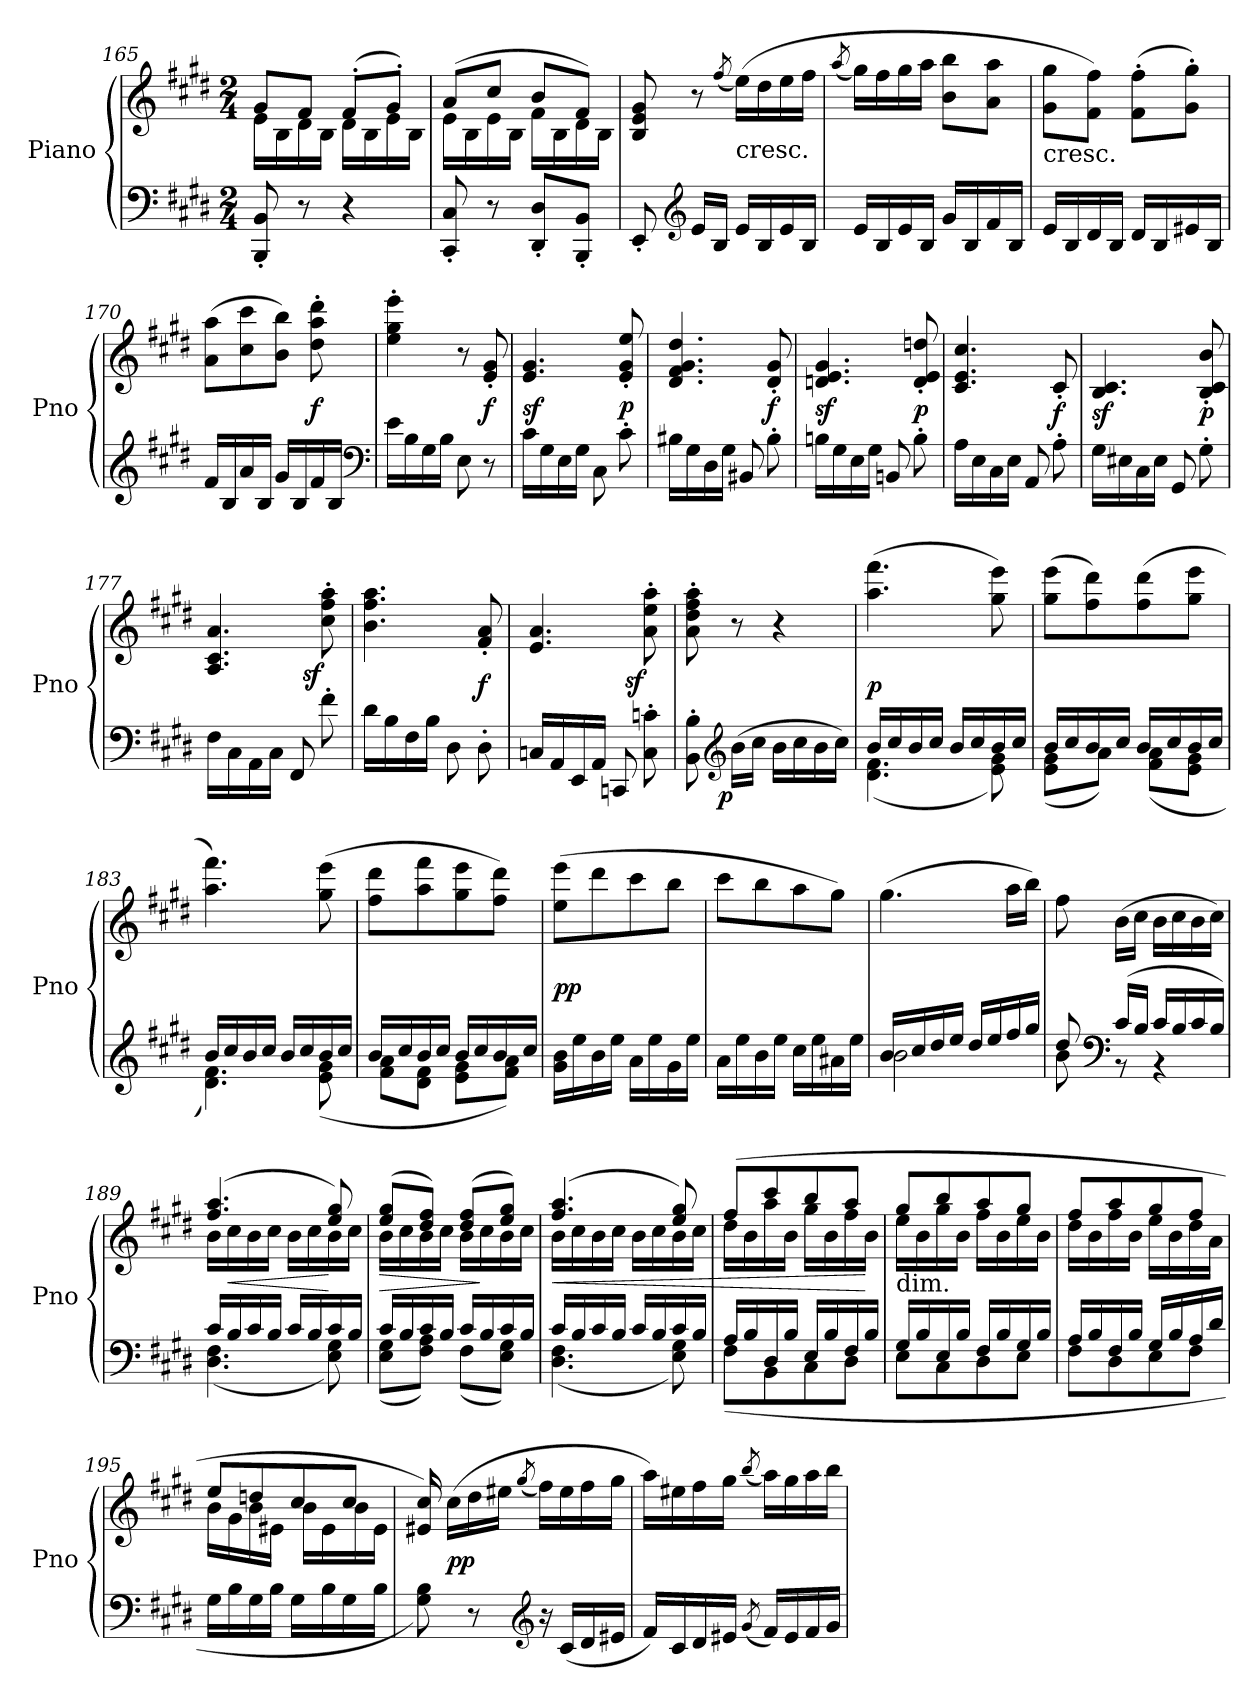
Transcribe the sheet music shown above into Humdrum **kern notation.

**kern	**kern	**dynam
*part1	*part1	*part1
*staff2	*staff1	*staff1/2
*I"Piano	*	*
*I'Pno	*	*
*clefF4	*clefG2	*
*k[f#c#g#d#]	*k[f#c#g#d#]	*
*M2/4	*M2/4	*
=165	=165	=165
*	*^	*
8BBB' 8BB'	8g#L	16eLL	.
.	.	16B	.
8r	8f#J	16d#	.
.	.	16BJJ	.
4r	(8f#'L	16d#LL	.
.	.	16B	.
.	8g#'J)	16e	.
.	.	16BJJ	.
=166	=166	=166	=166
8CC#' 8C#'	(8aL	16eLL	.
.	.	16B	.
8r	8cc#J	16e	.
.	.	16BJJ	.
8DD#' 8D#'L	8bL	16f#LL	.
.	.	16B	.
8BBB' 8BB'J	8f#J)	16d#	.
.	.	16BJJ	.
*	*v	*v	*
=167	=167	=167
8EE'	8B 8e 8g#	.
*clefG2	*	*
16eLL	8r	.
16BJJ	.	.
.	(8qff#	.
!	!LO:TX:c:t=cresc.	!
16eLL	(16eeLL)	.
16B	16dd#	.
16e	16ee	.
16BJJ	16ff#JJ	.
=168	=168	=168
.	(8qaa	.
16eLL	16gg#LL)	.
16B	16ff#	.
16e	16gg#	.
16BJJ	16aaJJ	.
16g#LL	8b 8bbL	.
16B	.	.
16f#	8a 8aaJ	.
16BJJ	.	.
=169	=169	=169
!	!LO:TX:c:t=cresc.	!
16eLL	8g# 8gg#L	.
16B	.	.
16d#	8f# 8ff#J)	.
16BJJ	.	.
16d#LL	(8f#' 8ff#'L	.
16B	.	.
16e#X	8g#' 8gg#'J)	.
16BJJ	.	.
=170	=170	=170
16f#LL	(8a 8aaL	.
16B	.	.
16a	8cc# 8ccc#	.
16BJJ	.	.
16g#LL	8b 8bbJ)	.
16B	.	.
16f#	8dd#' 8aa' 8ddd#'	f
16BJJ	.	.
*clefF4	*	*
=171	=171	=171
16eLL	4ee' 4gg#' 4eee'	.
16B	.	.
16G#	.	.
16BJJ	.	.
8E	8r	.
8r	8e' 8g#'	f
=172	=172	=172
16c#LL	4.e 4.g#	sf
16G#	.	.
16E	.	.
16G#JJ	.	.
8C#\	.	.
8c#'	8e' 8g#' 8ee'	p
=173	=173	=173
16B#XLL	4.d# 4.f# 4.g# 4.dd#	.
16G#	.	.
16D#	.	.
16G#JJ	.	.
8BB#X	.	.
8B#'	8d#' 8g#'	f
=174	=174	=174
16BnLL	4.dn 4.e 4.g#	sf
16G#	.	.
16E	.	.
16G#JJ	.	.
8BBn	.	.
8B'	8d' 8e' 8ddn'	p
=175	=175	=175
16ALL	4.c# 4.e 4.cc#	.
16E	.	.
16C#	.	.
16EJJ	.	.
8AA	.	.
8A'	8c#'	f
=176	=176	=176
16G#LL	4.B 4.c#	sf
16E#X	.	.
16C#	.	.
16E#JJ	.	.
8GG#	.	.
8G#'	8B' 8c#' 8b'	p
=177	=177	=177
16F#\LL	4.A 4.c# 4.a	.
16C#\	.	.
16AA\	.	.
16C#\JJ	.	.
8FF#	.	.
!	!	!LO:DY:rj
8f#'	8cc#' 8ff#' 8aa'	sf
=178	=178	=178
16d#LL	4.b 4.ff# 4.aa	.
16B	.	.
16F#	.	.
16BJJ	.	.
8D#	.	.
8D#'	8f#' 8a'	f
=179	=179	=179
16CnLL	4.e 4.a	.
16AA	.	.
16EE	.	.
16AAJJ	.	.
8CCn	.	.
!	!	!LO:DY:rj
8C' 8cn'	8a' 8ee' 8aa'	sf
=180	=180	=180
8BB' 8B'	8a' 8dd#' 8ff#' 8aa'	.
*clefG2	*	*
!	!	!LO:DY:b=2:rj
(16bLL	8r	p
16cc#JJ	.	.
16bLL	4r	.
16cc#	.	.
16b	.	.
16cc#JJ)	.	.
=181	=181	=181
*^	*	*
16bLL	(4.d# 4.f#	(4.aa 4.fff#	p
16cc#	.	.	.
16b	.	.	.
16cc#JJ	.	.	.
16bLL	.	.	.
16cc#	.	.	.
16b	8e 8g#)	8gg# 8eee)	.
16cc#JJ	.	.	.
=182	=182	=182	=182
16bLL	(8e 8g#L	(8gg# 8eeeL	.
16cc#	.	.	.
16b	8aJ)	8ff# 8ddd#)	.
16cc#JJ	.	.	.
16bLL	(8f# 8aL	(8ff# 8ddd#	.
16cc#	.	.	.
16b	8e 8g#J	8gg# 8eeeJ	.
16cc#JJ	.	.	.
=183	=183	=183	=183
16bLL	4.d# 4.f#)	4.aa 4.fff#)	.
16cc#	.	.	.
16b	.	.	.
16cc#JJ	.	.	.
16bLL	.	.	.
16cc#	.	.	.
16b	(8e 8g#	(8gg# 8eee	.
16cc#JJ	.	.	.
=184	=184	=184	=184
16bLL	8f# 8aL	8ff# 8ddd#L	.
16cc#	.	.	.
16b	8d# 8f#J	8aa 8fff#	.
16cc#JJ	.	.	.
16bLL	8e 8g#L	8gg# 8eee	.
16cc#	.	.	.
16b	8f# 8aJ)	8ff# 8ddd#J)	.
16cc#JJ	.	.	.
*v	*v	*	*
=185	=185	=185
16g# 16bLL	(8ee 8eeeL	pp
16ee	.	.
16b	8ddd#	.
16eeJJ	.	.
16aLL	8ccc#	.
16ee	.	.
16g#	8bbJ	.
16eeJJ	.	.
=186	=186	=186
16aLL	8ccc#L	.
16ee	.	.
16b	8bb	.
16eeJJ	.	.
16cc#LL	8aa	.
16ee	.	.
16a#X	8gg#J)	.
16eeJJ	.	.
=187	=187	=187
*^	*	*
16bLL	2b	(4.gg#	.
16cc#	.	.	.
16dd#	.	.	.
16eeJJ	.	.	.
16dd#LL	.	.	.
16ee	.	.	.
16ff#	.	16aaLL	.
16gg#JJ	.	16bbJJ)	.
=188	=188	=188	=188
8dd#	8b	8ff#	.
*clefF4	*	*	*
(16c#LL	8r	(16bLL	.
16BJJ	.	16cc#JJ	.
16c#LL	4r	16bLL	.
16B	.	16cc#	.
16c#	.	16b	.
16BJJ)	.	16cc#JJ)	.
=189	=189	=189	=189
*	*	*^	*
16c#LL	(4.D# 4.F#	(4.ff# 4.aa	16bLL	.
16B	.	.	16cc#	<
16c#	.	.	16b	.
16BJJ	.	.	16cc#JJ	.
16c#LL	.	.	16bLL	.
16B	.	.	16cc#	.
16c#	8E 8G#)	8ee 8gg#)	16b	[
16BJJ	.	.	16cc#JJ	.
=190	=190	=190	=190	=190
16c#LL	(8E 8G#L	(8ee 8gg#L	16bLL	>
16B	.	.	16cc#	.
16c#	8F# 8AJ)	8dd# 8ff#J)	16b	.
16BJJ	.	.	16cc#JJ	.
16c#LL	(8F#L	(8dd# 8ff#L	16bLL	.
16B	.	.	16cc#	]
16c#	8E 8G#J)	8ee 8gg#J)	16b	.
16BJJ	.	.	16cc#JJ	.
=191	=191	=191	=191	=191
16c#LL	(4.D# 4.F#	(4.ff# 4.aa	16bLL	<
16B	.	.	16cc#	.
16c#	.	.	16b	.
16BJJ	.	.	16cc#JJ	.
16c#LL	.	.	16bLL	.
16B	.	.	16cc#	.
16c#	8E 8G#)	8ee 8gg#)	16b	.
16BJJ	.	.	16cc#JJ	.
=192	=192	=192	=192	=192
16ALL	(8F#L	(8ff#L	16dd#LL	.
16B	.	.	16b	.
16D#	8BB	8ccc#	16aa	.
16BJJ	.	.	16bJJ	.
16ELL	8C#	8bb	16gg#LL	.
16B	.	.	16b	.
16F#	8D#J	8aaJ	16ff#	.
16BJJ	.	.	16bJJ	[
=193	=193	=193	=193	=193
!	!	!LO:TX:c:t=dim.	!	!
16G#LL	8EL	8gg#L	16eeLL	.
16B	.	.	16b	.
16E	8C#	8bb	16gg#	.
16BJJ	.	.	16bJJ	.
16F#LL	8D#	8aa	16ff#LL	.
16B	.	.	16b	.
16G#	8EJ	8gg#J	16ee	.
16BJJ	.	.	16bJJ	.
=194	=194	=194	=194	=194
16ALL	8F#L	8ff#L	16dd#LL	.
16B	.	.	16b	.
16F#	8D#	8aa	16ff#	.
16BJJ	.	.	16bJJ	.
16G#LL	8E	8gg#	16eeLL	.
16B	.	.	16b	.
16A	8F#J	8ff#J	16dd#	.
16d#JJ	.	.	16aJJ	.
*v	*v	*	*	*
=195	=195	=195	=195
16G#LL	8eeL	16bLL	.
16B	.	16g#	.
16G#	8ddn	16b	.
16BJJ	.	16e#XJJ	.
16G#LL	8cc#	16bLL	.
16B	.	16e#	.
16G#	8cc#J	16b	.
16BJJ	.	16e#JJ	.
*	*v	*v	*
=196	=196	=196
8G# 8B)	16e#X 16cc#)	.
.	(16cc#LL	pp
8r	16dd#	.
.	16ee#XJJ	.
*clefG2	*	*
.	(8qgg#	.
16r	16ff#LL)	.
(16c#LL	16ee#	.
16d#	16ff#	.
16e#XJJ	16gg#JJ	.
=197	=197	=197
16f#LL)	16aaLL)	.
16c#	16ee#X	.
16d#	16ff#	.
16e#XJJ	16gg#JJ	.
(8qg#	(8qbb	.
16f#LL)	16aaLL)	.
16e#	16gg#	.
16f#	16aa	.
16g#JJ	16bbJJ	.
=	=	=
*-	*-	*-
